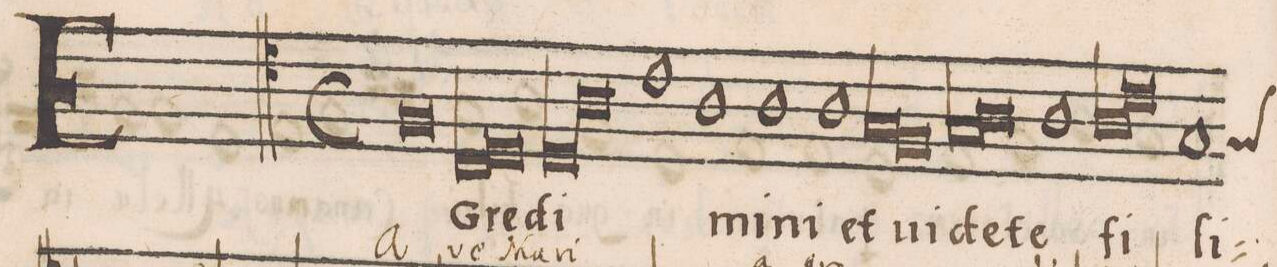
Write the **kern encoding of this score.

**kern	**text	**text
*I"TENOR	*	*
*clefC4	*	*
*k[]	*	*
*met(C|)	*	*
*M2/1	*	*
0F	E-	A-
=2-	=2-	=2-
*lig	*	*
1C	-Gre-	-ve
1D	.	Ma-
*Xlig	*	*
=3-	=3-	=3-
*lig	*	*
1D	-di-	-ri-
1A	.	.
*Xlig	*	*
=4-	=4-	=4-
1c	.	.
1A	-mi-	.
=5-	=5-	=5-
1A	-ni	-a
1A	et	gra-
=6-	=6-	=6-
*lig	*	*
1G	ui-	.
1F	.	.
*Xlig	*	*
=7-	=7-	=7-
*lig	*	*
1G	-de-	.
1A	.	.
*Xlig	*	*
=8-	=8-	=8-
1A	-te	-ti-
*lig	*	*
1A	fi-	-a
=9-	=9-	=9-
1c	.	.
*Xlig	*	*
*custos:G	*	*
1G	-li-	.
=10-	=10-	=10-
*lig	*	*
*-	*-	*-
